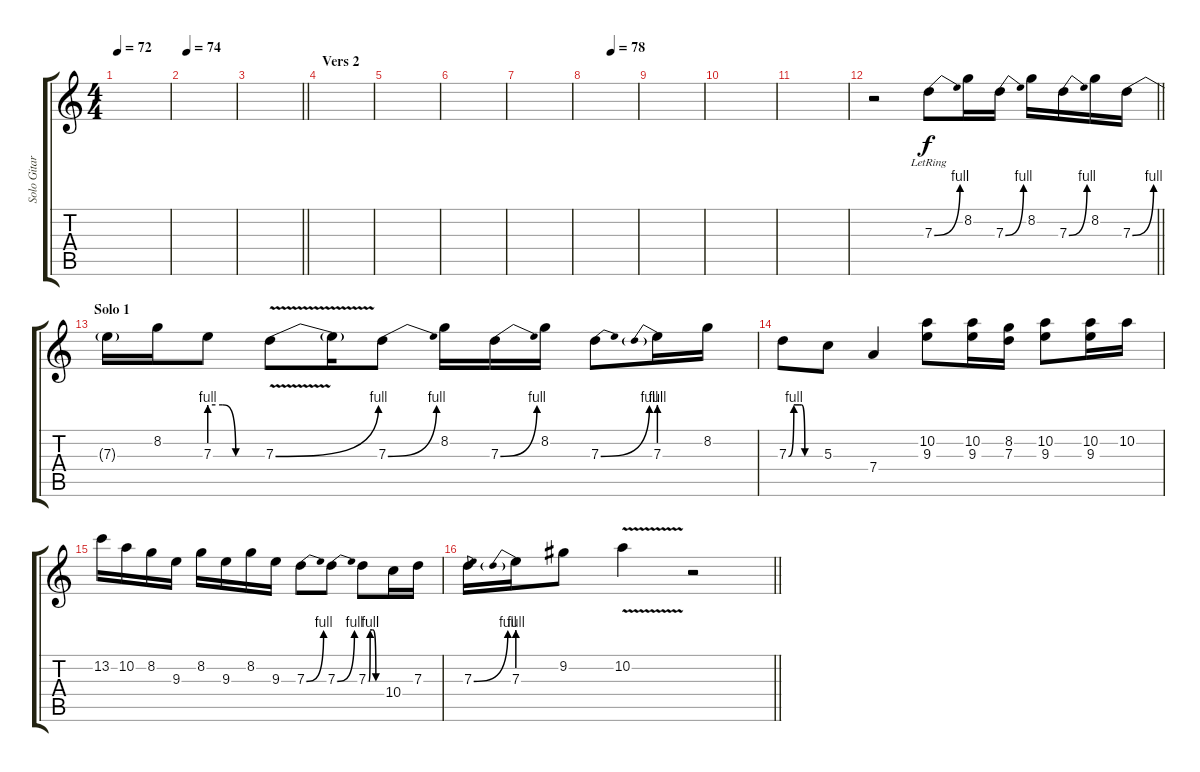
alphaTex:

\track ("Solo Gitar" "Solo Gitar") {instrument distortionguitar}
\staff {score tabs}
\tuning (E4 B3 G3 D3 A2 E2) {hide}
\ts (4 4)
\tempo 72
\clef g2
\ks c
|
\tempo (74 0.0625)
|
\barLineRight lightlight
|
\section ("" "Vers 2")
|
|
|
|
\tempo (78 0.5)
|
|
|
|
\barLineRight lightlight
r.2 7.3{be (bend 0 0 60 4) lr}.8 8.2.16 7.3{be (bend 0 0 60 4)}.16 8.2.16 7.3{be (bend 0 0 60 4)}.16 8.2.16 7.3{be (bend 0 0 60 4)}.16 |
\section ("" "Solo 1")
7.3{t}.16 8.2.16 7.3{be (custom 0 4 15 4 30 0 60 0)}.8 7.3{be (bend 0 0 60 4) v}.8 7.3{t}.16 7.3{be (bend 0 0 60 4)}.8 8.2.16 7.3{be (bend 0 0 60 4)}.16 8.2.16 7.3{be (bend 0 0 60 4)}.8 7.3{be (prebend 0 4 60 4)}.16 8.2.16 |
7.3{be (custom 0 0 10 4 20 4 25 4 31 0 35 0 44 0 50 0 60 0)}.8 5.3.8 7.4.4 (10.2 9.3).8 (10.2 9.3).16 (8.2 7.3).16 (10.2 9.3).8 (10.2 9.3).16 10.2.16 |
13.2.16 10.2.16 8.2.16 9.3.16 8.2.16 9.3.16 8.2.16 9.3.16 7.3{be (bend 0 0 60 4)}.8 7.3{be (bend 0 0 60 4)}.8 7.3{be (custom 0 0 4 0 9 4 20 4 22 4 35 0 41 0 60 0)}.8 10.4.16 7.3.16 |
\barLineRight lightlight
7.3{be (bend 0 0 60 4)}.16 7.3{be (prebend 0 4 60 4)}.16 9.2.8 10.2{v}.4 r.2
